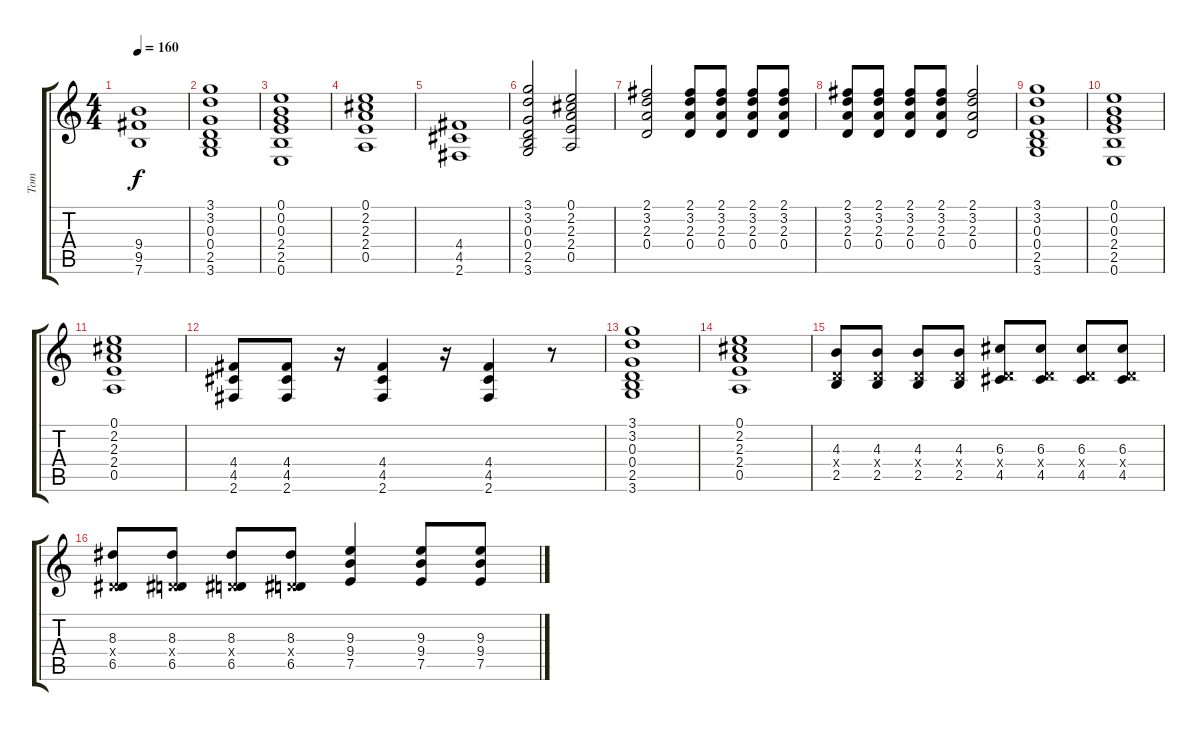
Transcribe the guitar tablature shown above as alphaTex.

\track ("Tom" "Tom") {instrument overdrivenguitar}
\staff {score tabs}
\tuning (E4 B3 G3 D3 A2 E2) {hide}
\ts (4 4)
\tempo 160
\clef g2
\ks c
(9.4{t} 9.5{t} 7.6{t}).1{dy f} |
(3.1 3.2 0.3 0.4 2.5 3.6).1{txt " "} |
(0.1 0.2 0.3 2.4 2.5 0.6).1 |
(0.1 2.2 2.3 2.4 0.5).1 |
(4.4 4.5 2.6).1 |
(3.1 3.2 0.3 0.4 2.5 3.6).2 (0.1 2.2 2.3 2.4 0.5).2 |
(2.1 3.2 2.3 0.4).2 (2.1 3.2 2.3 0.4).8 (2.1 3.2 2.3 0.4).8 (2.1 3.2 2.3 0.4).8 (2.1 3.2 2.3 0.4).8 |
(2.1 3.2 2.3 0.4).8 (2.1 3.2 2.3 0.4).8 (2.1 3.2 2.3 0.4).8 (2.1 3.2 2.3 0.4).8 (2.1 3.2 2.3 0.4).2 |
(3.1 3.2 0.3 0.4 2.5 3.6).1 |
(0.1 0.2 0.3 2.4 2.5 0.6).1 |
(0.1 2.2 2.3 2.4 0.5).1 |
(4.4 4.5 2.6).8 (4.4 4.5 2.6).8 r.16 (4.4 4.5 2.6).4 r.16 (4.4 4.5 2.6).4 r.8 |
(3.1 3.2 0.3 0.4 2.5 3.6).1 |
(0.1 2.2 2.3 2.4 0.5).1 |
(4.3 0.4{x} 2.5).8 (4.3 0.4{x} 2.5).8 (4.3 0.4{x} 2.5).8 (4.3 0.4{x} 2.5).8 (6.3 0.4{x} 4.5).8 (6.3 0.4{x} 4.5).8 (6.3 0.4{x} 4.5).8 (6.3 0.4{x} 4.5).8 |
(8.3 0.4{x} 6.5).8 (8.3 0.4{x} 6.5).8 (8.3 0.4{x} 6.5).8 (8.3 0.4{x} 6.5).8 (9.3 9.4 7.5).4 (9.3 9.4 7.5).8 (9.3 9.4 7.5).8
